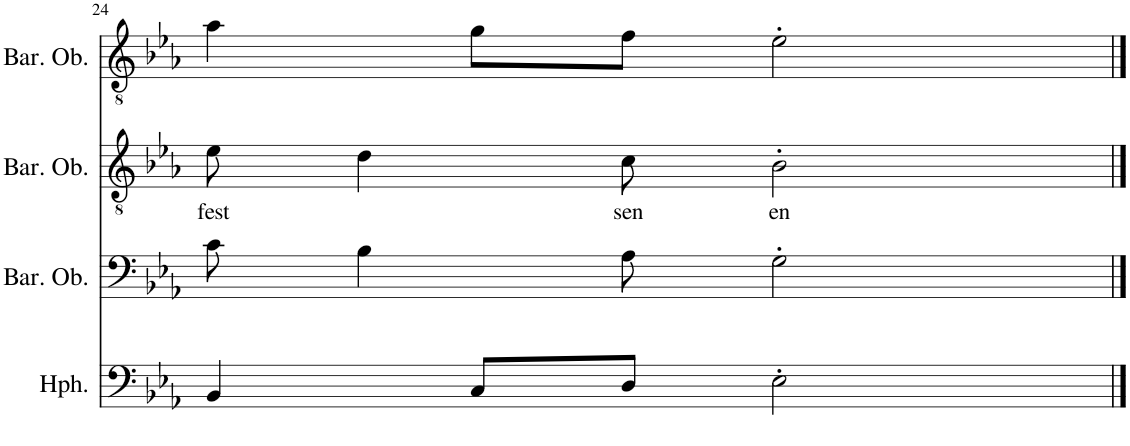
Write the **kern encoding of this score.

**kern	**kern	**kern	**text	**kern
*part4	*part3	*part2	*part2	*part1
*staff4	*staff3	*staff2	*staff2	*staff1
*I"Heckelphone, B2	*I"Baritone Oboe, B1	*I"Baritone Oboe, T2	*	*I"Baritone Oboe, T1
*I'Hph.	*I'Bar. Ob.	*I'Bar. Ob.	*	*I'Bar. Ob.
!!LO:PB:g=z
*clefF4	*clefF4	*clefGv2	*	*clefGv2
*k[b-e-a-]	*k[b-e-a-]	*k[b-e-a-]	*	*k[b-e-a-]
*M4/4	*M4/4	*M4/4	*	*M4/4
=24	=24	=24	=24	=24
!	!	!	!LO:LY:b	!
4BB-/	8c\	8e-\	fest	4a-\
.	4B-\	4d\	.	.
8C/L	.	.	.	8g\L
!	!	!	!LO:LY:b	!
8D/J	8A-\	8c\	sen	8f\J
!	!	!	!LO:LY:b	!
2E-'\	2G'\	2B-'\	en	2e-'\
==	==	==	==	==
*-	*-	*-	*-	*-
